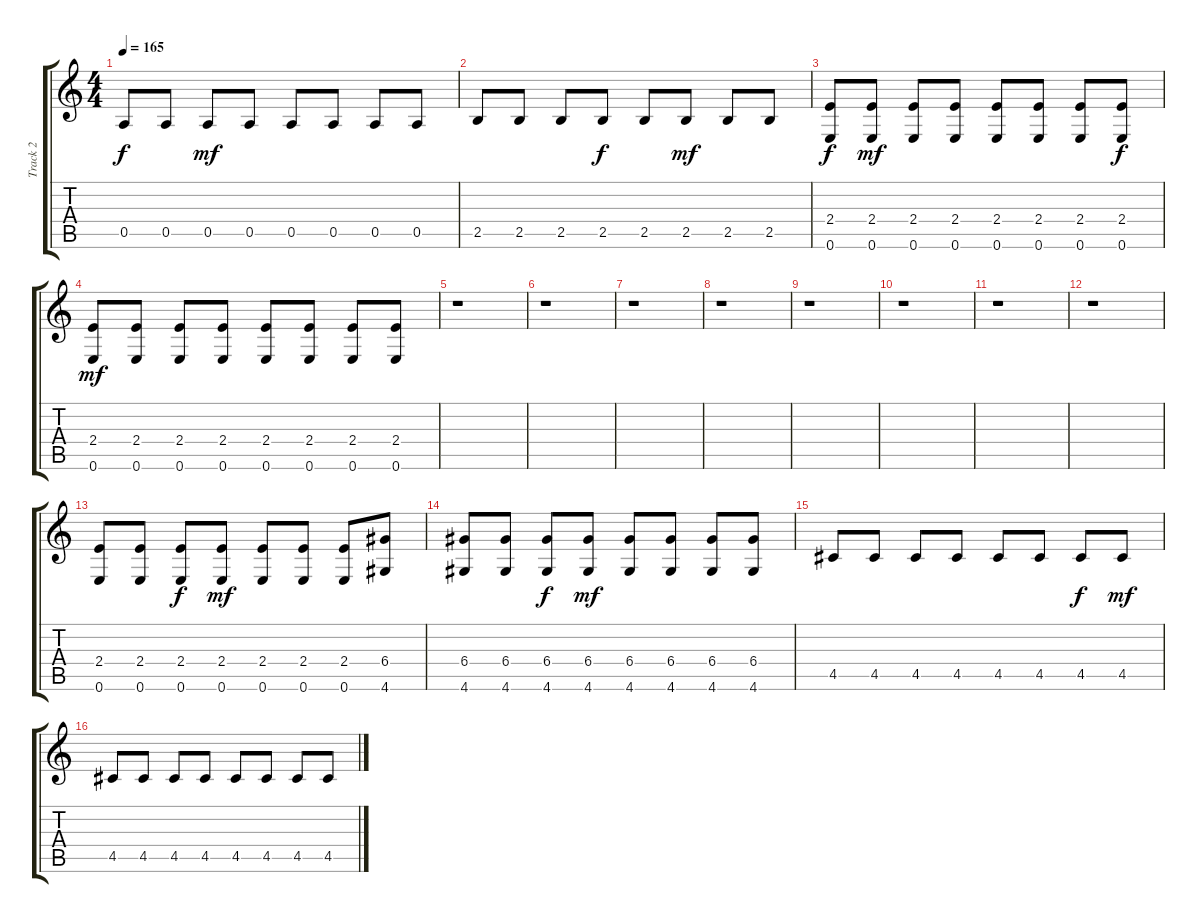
\track ("Track 2" "Track 2") {instrument synthbass2}
\staff {score tabs}
\tuning (E4 B3 G3 D3 A2 E2) {hide}
\ts (4 4)
\tempo 165
\clef g2
\ks c
0.5.8{dy f} 0.5.8 0.5.8{dy mf} 0.5.8 0.5.8 0.5.8 0.5.8 0.5.8 |
2.5.8 2.5.8 2.5.8 2.5.8{dy f} 2.5.8 2.5.8{dy mf} 2.5.8 2.5.8 |
(2.4 0.6).8{dy f} (2.4 0.6).8{dy mf} (2.4 0.6).8 (2.4 0.6).8 (2.4 0.6).8 (2.4 0.6).8 (2.4 0.6).8 (2.4 0.6).8{dy f} |
(2.4 0.6).8{dy mf} (2.4 0.6).8 (2.4 0.6).8 (2.4 0.6).8 (2.4 0.6).8 (2.4 0.6).8 (2.4 0.6).8 (2.4 0.6).8 |
r.1 |
r.1 |
r.1 |
r.1 |
r.1 |
r.1 |
r.1 |
r.1 |
(2.4 0.6).8 (2.4 0.6).8 (2.4 0.6).8{dy f} (2.4 0.6).8{dy mf} (2.4 0.6).8 (2.4 0.6).8 (2.4 0.6).8 (6.4 4.6).8 |
(6.4 4.6).8 (6.4 4.6).8 (6.4 4.6).8{dy f} (6.4 4.6).8{dy mf} (6.4 4.6).8 (6.4 4.6).8 (6.4 4.6).8 (6.4 4.6).8 |
4.5.8 4.5.8 4.5.8 4.5.8 4.5.8 4.5.8 4.5.8{dy f} 4.5.8{dy mf} |
4.5.8 4.5.8 4.5.8 4.5.8 4.5.8 4.5.8 4.5.8 4.5.8
